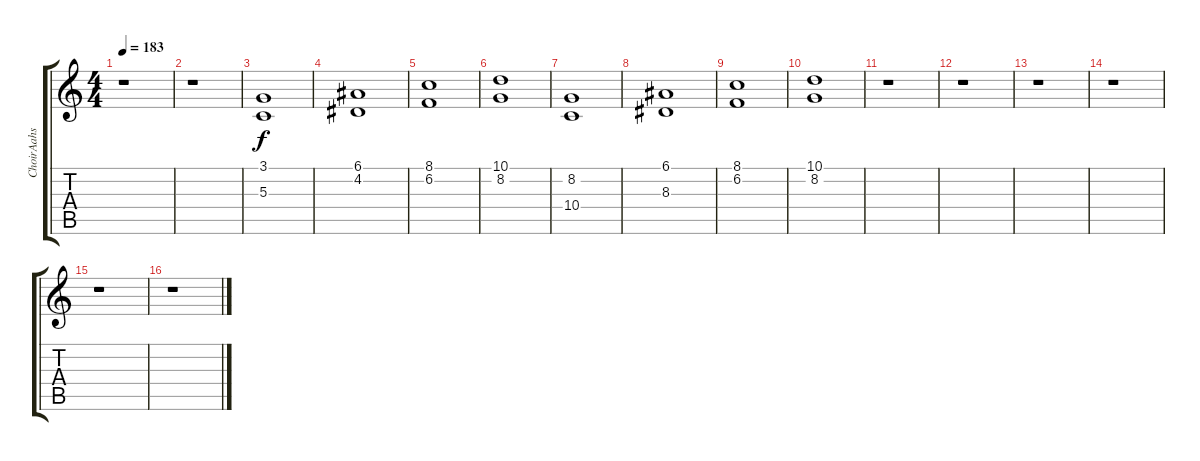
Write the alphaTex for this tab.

\track ("ChoirAahs" "ChoirAahs") {instrument choiraahs}
\staff {score tabs}
\tuning (E4 B3 G3 D3 A2 E2) {hide}
\ts (4 4)
\tempo 183
\clef g2
\ks c
r.1{dy f} |
r.1 |
(3.1 5.3).1 |
(6.1 4.2).1 |
(8.1 6.2).1 |
(10.1 8.2).1 |
(8.2 10.4).1 |
(6.1 8.3).1 |
(8.1 6.2).1 |
(10.1 8.2).1 |
r.1 |
r.1 |
r.1 |
r.1 |
r.1 |
r.1
